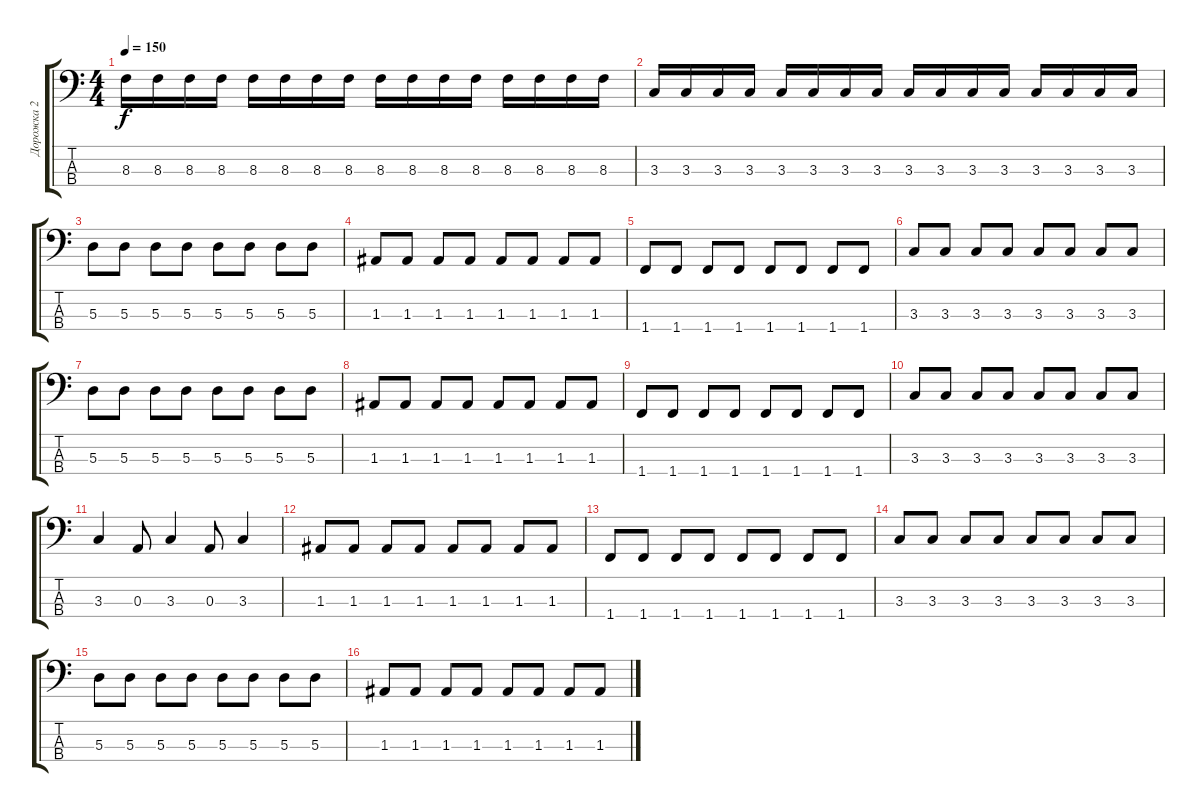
\track ("Дорожка 2" "Дорожка 2") {instrument electricbassfinger}
\staff {score tabs}
\tuning (G2 D2 A1 E1) {hide}
\ts (4 4)
\tempo 150
\clef f4
\ks c
8.3.16{dy f} 8.3.16 8.3.16 8.3.16 8.3.16 8.3.16 8.3.16 8.3.16 8.3.16 8.3.16 8.3.16 8.3.16 8.3.16 8.3.16 8.3.16 8.3.16 |
3.3.16 3.3.16 3.3.16 3.3.16 3.3.16 3.3.16 3.3.16 3.3.16 3.3.16 3.3.16 3.3.16 3.3.16 3.3.16 3.3.16 3.3.16 3.3.16 |
5.3.8 5.3.8 5.3.8 5.3.8 5.3.8 5.3.8 5.3.8 5.3.8 |
1.3.8 1.3.8 1.3.8 1.3.8 1.3.8 1.3.8 1.3.8 1.3.8 |
1.4.8 1.4.8 1.4.8 1.4.8 1.4.8 1.4.8 1.4.8 1.4.8 |
3.3.8 3.3.8 3.3.8 3.3.8 3.3.8 3.3.8 3.3.8 3.3.8 |
5.3.8 5.3.8 5.3.8 5.3.8 5.3.8 5.3.8 5.3.8 5.3.8 |
1.3.8 1.3.8 1.3.8 1.3.8 1.3.8 1.3.8 1.3.8 1.3.8 |
1.4.8 1.4.8 1.4.8 1.4.8 1.4.8 1.4.8 1.4.8 1.4.8 |
3.3.8 3.3.8 3.3.8 3.3.8 3.3.8 3.3.8 3.3.8 3.3.8 |
3.3.4 0.3.8 3.3.4 0.3.8 3.3.4 |
1.3.8 1.3.8 1.3.8 1.3.8 1.3.8 1.3.8 1.3.8 1.3.8 |
1.4.8 1.4.8 1.4.8 1.4.8 1.4.8 1.4.8 1.4.8 1.4.8 |
3.3.8 3.3.8 3.3.8 3.3.8 3.3.8 3.3.8 3.3.8 3.3.8 |
5.3.8 5.3.8 5.3.8 5.3.8 5.3.8 5.3.8 5.3.8 5.3.8 |
1.3.8 1.3.8 1.3.8 1.3.8 1.3.8 1.3.8 1.3.8 1.3.8
